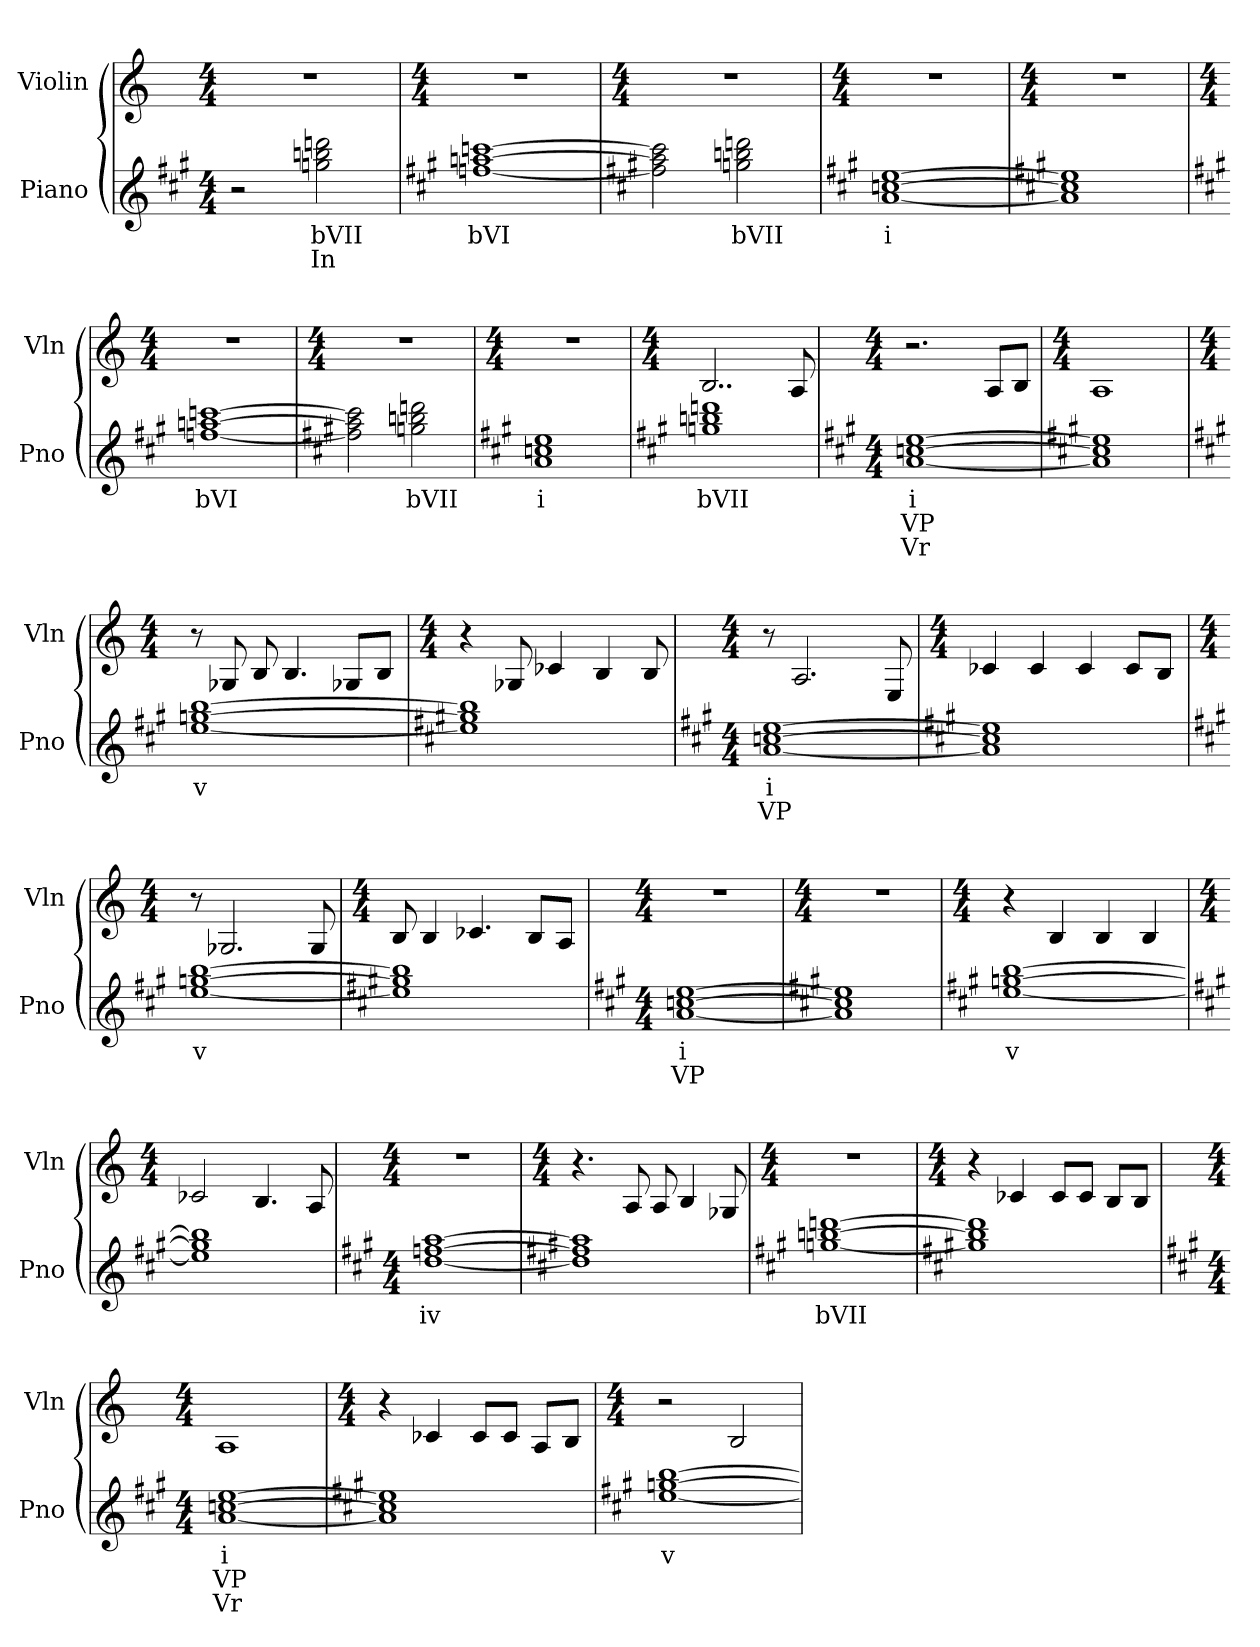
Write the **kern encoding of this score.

**kern	**text	**text	**text	**kern
*part2	*part2	*part2	*part2	*part1
*staff2	*staff2	*staff2	*staff2	*staff1
*I"Piano	*	*	*	*I"Violin
*I'Pno	*	*	*	*I'Vln
*k[f#c#g#]	*	*	*	*
*A:	*	*	*	*
*M4/4	*	*	*	*M4/4
=	=	=	=	=
2r	.	.	.	1r
2ggn 2bbn 2dddn	bVII	In	.	.
=	=	=	=	=
*k[f#c#g#]	*	*	*	*
*A:	*	*	*	*
*	*	*	*	*M4/4
[1ffn [1aan [1cccn	bVI	.	.	1r
=	=	=	=	=
*k[f#c#g#]	*	*	*	*
*A:	*	*	*	*
*	*	*	*	*M4/4
2ffn] 2aan] 2cccn]	.	.	.	1r
2ggn 2bbn 2dddn	bVII	.	.	.
=	=	=	=	=
*k[f#c#g#]	*	*	*	*
*A:	*	*	*	*
*	*	*	*	*M4/4
[1a [1ccn [1ee	i	.	.	1r
=	=	=	=	=
*k[f#c#g#]	*	*	*	*
*A:	*	*	*	*
*	*	*	*	*M4/4
1a] 1ccn] 1ee]	.	.	.	1r
=	=	=	=	=
*k[f#c#g#]	*	*	*	*
*A:	*	*	*	*
*	*	*	*	*M4/4
[1ffn [1aan [1cccn	bVI	.	.	1r
=	=	=	=	=
*k[f#c#g#]	*	*	*	*
*A:	*	*	*	*
*	*	*	*	*M4/4
2ffn] 2aan] 2cccn]	.	.	.	1r
2ggn 2bbn 2dddn	bVII	.	.	.
=	=	=	=	=
*k[f#c#g#]	*	*	*	*
*A:	*	*	*	*
*	*	*	*	*M4/4
1a 1ccn 1ee	i	.	.	1r
=	=	=	=	=
*k[f#c#g#]	*	*	*	*
*A:	*	*	*	*
*	*	*	*	*M4/4
1ggn 1bbn 1dddn	bVII	.	.	2..B
.	.	.	.	8A
=	=	=	=	=
*k[f#c#g#]	*	*	*	*
*A:	*	*	*	*
*M4/4	*	*	*	*M4/4
[1a [1ccn [1ee	i	VP	Vr	2.r
.	.	.	.	8AL
.	.	.	.	8BJ
=	=	=	=	=
*k[f#c#g#]	*	*	*	*
*A:	*	*	*	*
*	*	*	*	*M4/4
1a] 1ccn] 1ee]	.	.	.	1A
=	=	=	=	=
*k[f#c#g#]	*	*	*	*
*A:	*	*	*	*
*	*	*	*	*M4/4
[1ee [1ggn [1bb	v	.	.	8r
.	.	.	.	8G-X
.	.	.	.	8B
.	.	.	.	4.B
.	.	.	.	8G-XL
.	.	.	.	8BJ
=	=	=	=	=
*k[f#c#g#]	*	*	*	*
*A:	*	*	*	*
*	*	*	*	*M4/4
1ee] 1ggn] 1bb]	.	.	.	4r
.	.	.	.	8G-X
.	.	.	.	4c-X
.	.	.	.	4B
.	.	.	.	8B
=	=	=	=	=
*k[f#c#g#]	*	*	*	*
*A:	*	*	*	*
*M4/4	*	*	*	*M4/4
[1a [1ccn [1ee	i	VP	.	8r
.	.	.	.	2.A
.	.	.	.	8E
=	=	=	=	=
*k[f#c#g#]	*	*	*	*
*A:	*	*	*	*
*	*	*	*	*M4/4
1a] 1ccn] 1ee]	.	.	.	4c-X
.	.	.	.	4c-
.	.	.	.	4c-
.	.	.	.	8c-L
.	.	.	.	8BJ
=	=	=	=	=
*k[f#c#g#]	*	*	*	*
*A:	*	*	*	*
*	*	*	*	*M4/4
[1ee [1ggn [1bb	v	.	.	8r
.	.	.	.	2.G-X
.	.	.	.	8G-
=	=	=	=	=
*k[f#c#g#]	*	*	*	*
*A:	*	*	*	*
*	*	*	*	*M4/4
1ee] 1ggn] 1bb]	.	.	.	8B
.	.	.	.	4B
.	.	.	.	4.c-X
.	.	.	.	8BL
.	.	.	.	8AJ
=	=	=	=	=
*k[f#c#g#]	*	*	*	*
*A:	*	*	*	*
*M4/4	*	*	*	*M4/4
[1a [1ccn [1ee	i	VP	.	1r
=	=	=	=	=
*k[f#c#g#]	*	*	*	*
*A:	*	*	*	*
*	*	*	*	*M4/4
1a] 1ccn] 1ee]	.	.	.	1r
=	=	=	=	=
*k[f#c#g#]	*	*	*	*
*A:	*	*	*	*
*	*	*	*	*M4/4
[1ee [1ggn [1bb	v	.	.	4r
.	.	.	.	4B
.	.	.	.	4B
.	.	.	.	4B
=	=	=	=	=
*k[f#c#g#]	*	*	*	*
*A:	*	*	*	*
*	*	*	*	*M4/4
1ee] 1ggn] 1bb]	.	.	.	2c-X
.	.	.	.	4.B
.	.	.	.	8A
=	=	=	=	=
*k[f#c#g#]	*	*	*	*
*A:	*	*	*	*
*M4/4	*	*	*	*M4/4
[1dd [1ffn [1aa	iv	.	.	1r
=	=	=	=	=
*k[f#c#g#]	*	*	*	*
*A:	*	*	*	*
*	*	*	*	*M4/4
1dd] 1ffn] 1aa]	.	.	.	4.r
.	.	.	.	8A
.	.	.	.	8A
.	.	.	.	4B
.	.	.	.	8G-X
=	=	=	=	=
*k[f#c#g#]	*	*	*	*
*A:	*	*	*	*
*	*	*	*	*M4/4
[1ggn [1bbn [1dddn	bVII	.	.	1r
=	=	=	=	=
*k[f#c#g#]	*	*	*	*
*A:	*	*	*	*
*	*	*	*	*M4/4
1ggn] 1bbn] 1dddn]	.	.	.	4r
.	.	.	.	4c-X
.	.	.	.	8c-L
.	.	.	.	8c-J
.	.	.	.	8BL
.	.	.	.	8BJ
=	=	=	=	=
*k[f#c#g#]	*	*	*	*
*A:	*	*	*	*
*M4/4	*	*	*	*M4/4
[1a [1ccn [1ee	i	VP	Vr	1A
=	=	=	=	=
*k[f#c#g#]	*	*	*	*
*A:	*	*	*	*
*	*	*	*	*M4/4
1a] 1ccn] 1ee]	.	.	.	4r
.	.	.	.	4c-X
.	.	.	.	8c-L
.	.	.	.	8c-J
.	.	.	.	8AL
.	.	.	.	8BJ
=	=	=	=	=
*k[f#c#g#]	*	*	*	*
*A:	*	*	*	*
*	*	*	*	*M4/4
[1ee [1ggn [1bb	v	.	.	2r
.	.	.	.	2B
=	=	=	=	=
*-	*-	*-	*-	*-
